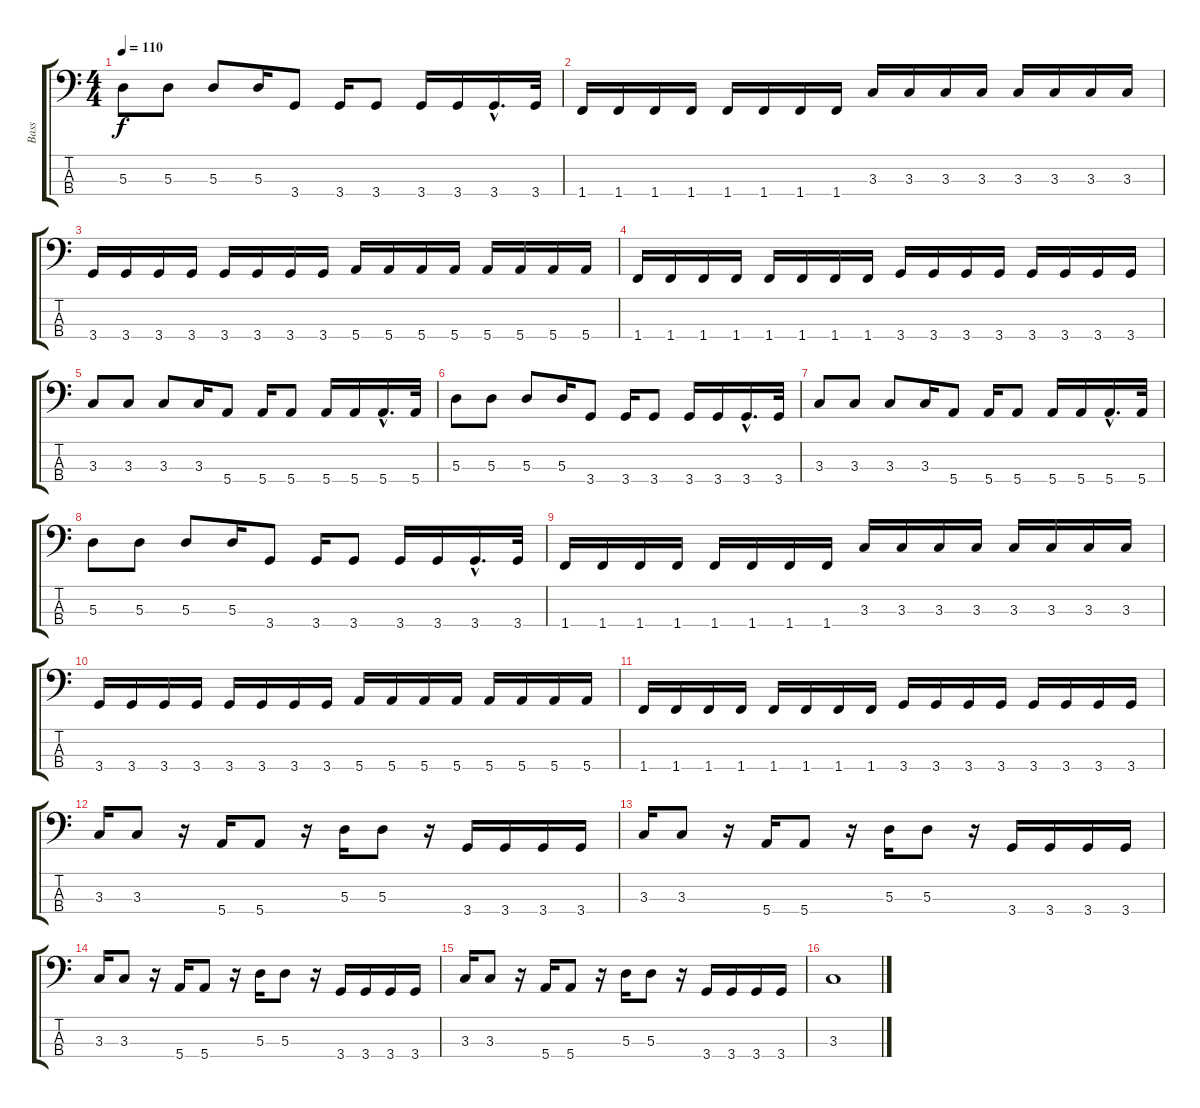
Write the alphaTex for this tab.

\track ("Bass" "Bass") {instrument electricbasspick}
\staff {score tabs}
\tuning (G2 D2 A1 E1) {hide}
\ts (4 4)
\tempo 110
\clef f4
\ks c
5.3.8{dy f} 5.3.8 5.3.8 5.3.16 3.4.8 3.4.16 3.4.8 3.4.16 3.4.16 3.4{hac}.16{d} 3.4.32 |
1.4.16 1.4.16 1.4.16 1.4.16 1.4.16 1.4.16 1.4.16 1.4.16 3.3.16 3.3.16 3.3.16 3.3.16 3.3.16 3.3.16 3.3.16 3.3.16 |
3.4.16 3.4.16 3.4.16 3.4.16 3.4.16 3.4.16 3.4.16 3.4.16 5.4.16 5.4.16 5.4.16 5.4.16 5.4.16 5.4.16 5.4.16 5.4.16 |
1.4.16 1.4.16 1.4.16 1.4.16 1.4.16 1.4.16 1.4.16 1.4.16 3.4.16 3.4.16 3.4.16 3.4.16 3.4.16 3.4.16 3.4.16 3.4.16 |
3.3.8 3.3.8 3.3.8 3.3.16 5.4.8 5.4.16 5.4.8 5.4.16 5.4.16 5.4{hac}.16{d} 5.4.32 |
5.3.8 5.3.8 5.3.8 5.3.16 3.4.8 3.4.16 3.4.8 3.4.16 3.4.16 3.4{hac}.16{d} 3.4.32 |
3.3.8 3.3.8 3.3.8 3.3.16 5.4.8 5.4.16 5.4.8 5.4.16 5.4.16 5.4{hac}.16{d} 5.4.32 |
5.3.8 5.3.8 5.3.8 5.3.16 3.4.8 3.4.16 3.4.8 3.4.16 3.4.16 3.4{hac}.16{d} 3.4.32 |
1.4.16 1.4.16 1.4.16 1.4.16 1.4.16 1.4.16 1.4.16 1.4.16 3.3.16 3.3.16 3.3.16 3.3.16 3.3.16 3.3.16 3.3.16 3.3.16 |
3.4.16 3.4.16 3.4.16 3.4.16 3.4.16 3.4.16 3.4.16 3.4.16 5.4.16 5.4.16 5.4.16 5.4.16 5.4.16 5.4.16 5.4.16 5.4.16 |
1.4.16 1.4.16 1.4.16 1.4.16 1.4.16 1.4.16 1.4.16 1.4.16 3.4.16 3.4.16 3.4.16 3.4.16 3.4.16 3.4.16 3.4.16 3.4.16 |
3.3.16 3.3.8 r.16 5.4.16 5.4.8 r.16 5.3.16 5.3.8 r.16 3.4.16 3.4.16 3.4.16 3.4.16 |
3.3.16 3.3.8 r.16 5.4.16 5.4.8 r.16 5.3.16 5.3.8 r.16 3.4.16 3.4.16 3.4.16 3.4.16 |
3.3.16 3.3.8 r.16 5.4.16 5.4.8 r.16 5.3.16 5.3.8 r.16 3.4.16 3.4.16 3.4.16 3.4.16 |
3.3.16 3.3.8 r.16 5.4.16 5.4.8 r.16 5.3.16 5.3.8 r.16 3.4.16 3.4.16 3.4.16 3.4.16 |
3.3.1
